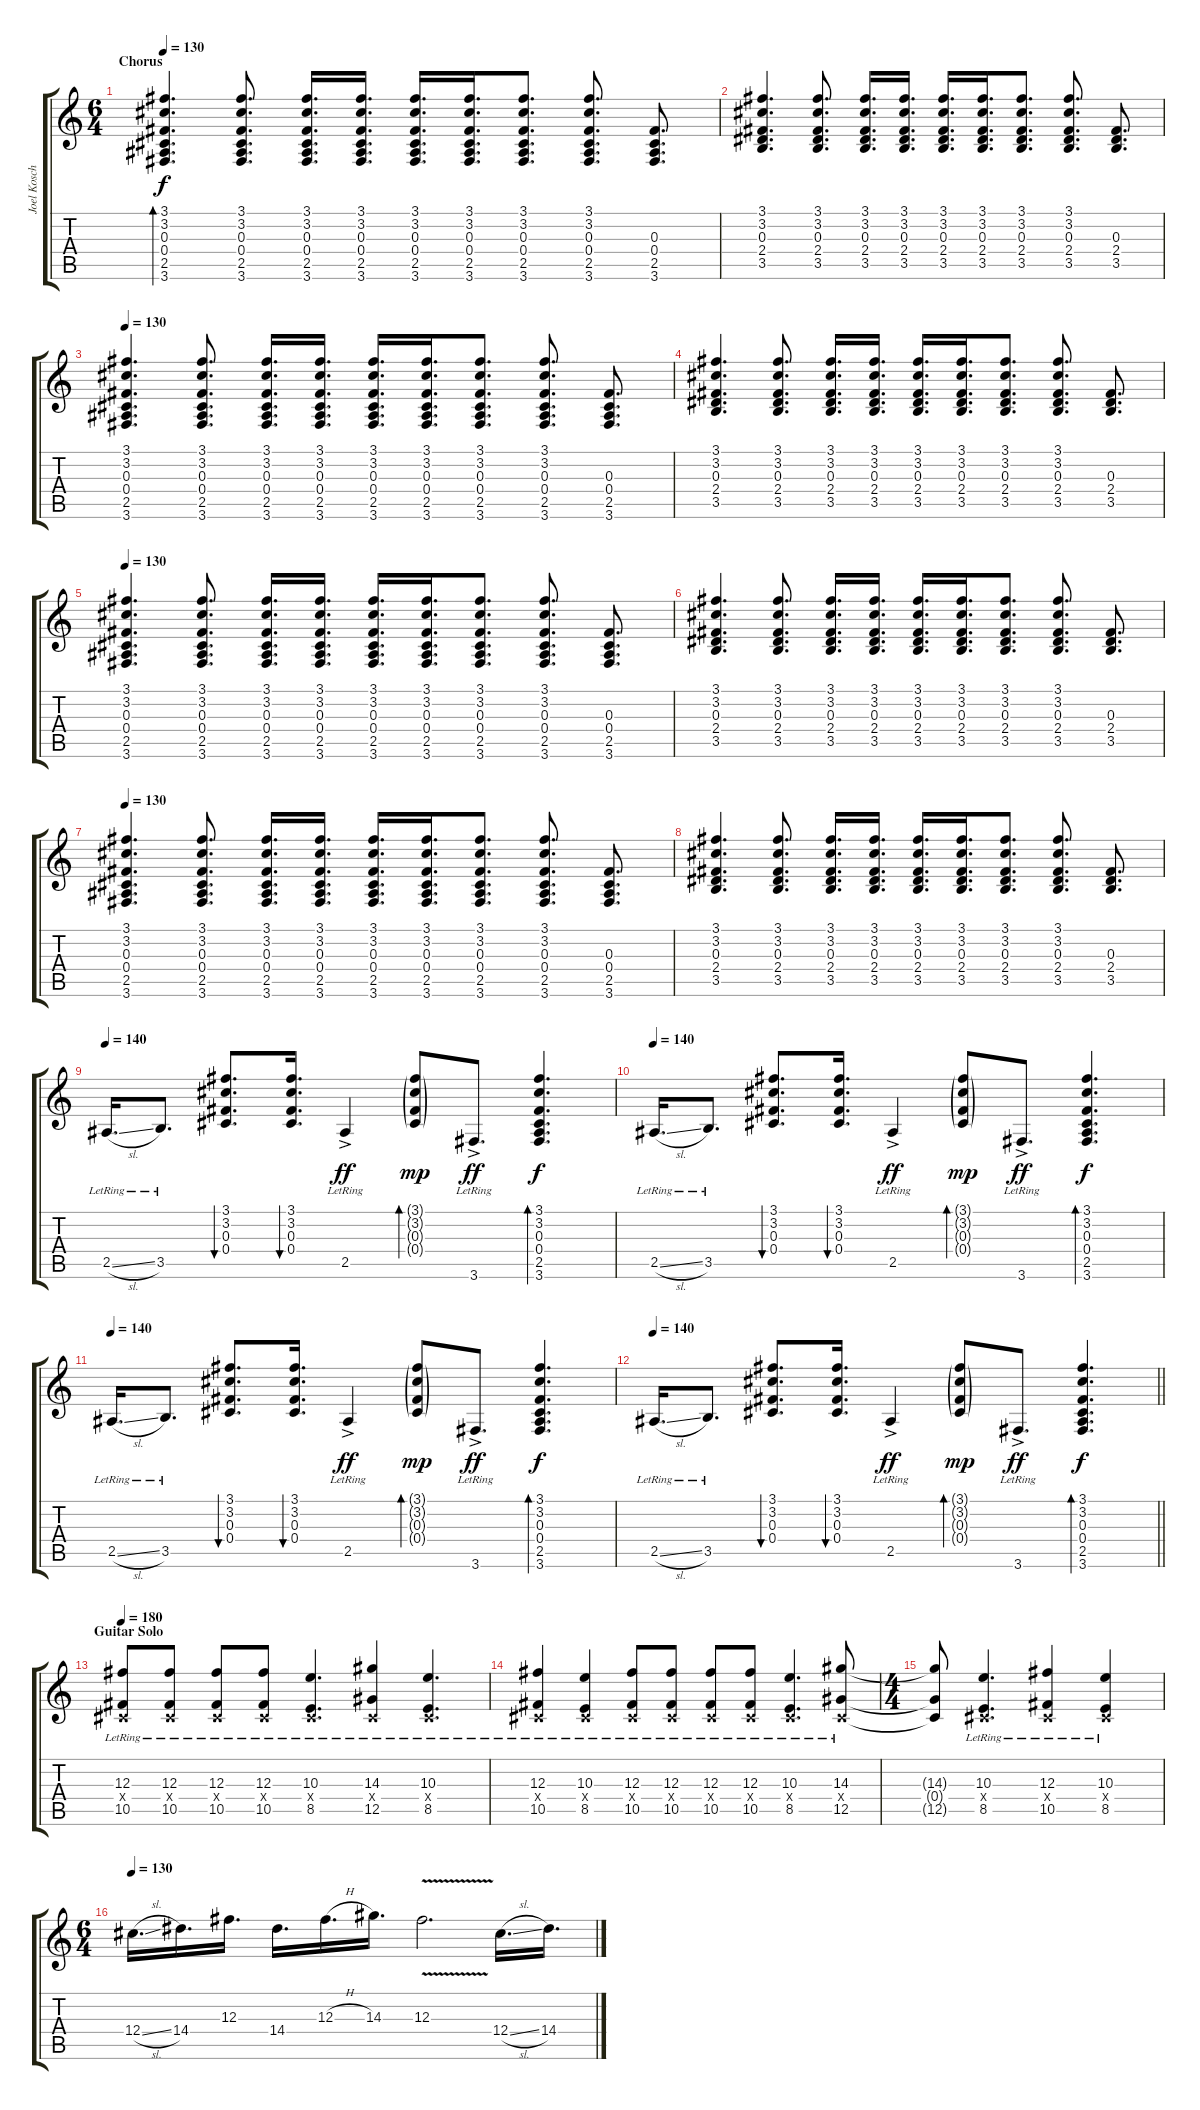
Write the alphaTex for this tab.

\track ("Joel Kosche" "Joel Kosch") {instrument acousticguitarsteel}
\staff {score tabs}
\tuning (Eb4 Bb3 Gb3 Db3 Ab2 Eb2) {hide}
\ts (6 4)
\section ("" "Chorus")
\tempo 130
\clef g2
\ks c
(3.1 3.2 0.3 0.4 2.5 3.6).4{d bd 240 dy f} (3.1 3.2 0.3 0.4 2.5 3.6).8{d} (3.1 3.2 0.3 0.4 2.5 3.6).16{d} (3.1 3.2 0.3 0.4 2.5 3.6).16{d} (3.1 3.2 0.3 0.4 2.5 3.6).16{d} (3.1 3.2 0.3 0.4 2.5 3.6).16{d} (3.1 3.2 0.3 0.4 2.5 3.6).8{d} (3.1 3.2 0.3 0.4 2.5 3.6).8{d} (0.3 0.4 2.5 3.6).8{d} |
(3.1 3.2 0.3 2.4 3.5).4{d} (3.1 3.2 0.3 2.4 3.5).8{d} (3.1 3.2 0.3 2.4 3.5).16{d} (3.1 3.2 0.3 2.4 3.5).16{d} (3.1 3.2 0.3 2.4 3.5).16{d} (3.1 3.2 0.3 2.4 3.5).16{d} (3.1 3.2 0.3 2.4 3.5).8{d} (3.1 3.2 0.3 2.4 3.5).8{d} (0.3 2.4 3.5).8{d} |
\tempo 130
(3.1 3.2 0.3 0.4 2.5 3.6).4{d} (3.1 3.2 0.3 0.4 2.5 3.6).8{d} (3.1 3.2 0.3 0.4 2.5 3.6).16{d} (3.1 3.2 0.3 0.4 2.5 3.6).16{d} (3.1 3.2 0.3 0.4 2.5 3.6).16{d} (3.1 3.2 0.3 0.4 2.5 3.6).16{d} (3.1 3.2 0.3 0.4 2.5 3.6).8{d} (3.1 3.2 0.3 0.4 2.5 3.6).8{d} (0.3 0.4 2.5 3.6).8{d} |
(3.1 3.2 0.3 2.4 3.5).4{d} (3.1 3.2 0.3 2.4 3.5).8{d} (3.1 3.2 0.3 2.4 3.5).16{d} (3.1 3.2 0.3 2.4 3.5).16{d} (3.1 3.2 0.3 2.4 3.5).16{d} (3.1 3.2 0.3 2.4 3.5).16{d} (3.1 3.2 0.3 2.4 3.5).8{d} (3.1 3.2 0.3 2.4 3.5).8{d} (0.3 2.4 3.5).8{d} |
\tempo 130
(3.1 3.2 0.3 0.4 2.5 3.6).4{d} (3.1 3.2 0.3 0.4 2.5 3.6).8{d} (3.1 3.2 0.3 0.4 2.5 3.6).16{d} (3.1 3.2 0.3 0.4 2.5 3.6).16{d} (3.1 3.2 0.3 0.4 2.5 3.6).16{d} (3.1 3.2 0.3 0.4 2.5 3.6).16{d} (3.1 3.2 0.3 0.4 2.5 3.6).8{d} (3.1 3.2 0.3 0.4 2.5 3.6).8{d} (0.3 0.4 2.5 3.6).8{d} |
(3.1 3.2 0.3 2.4 3.5).4{d} (3.1 3.2 0.3 2.4 3.5).8{d} (3.1 3.2 0.3 2.4 3.5).16{d} (3.1 3.2 0.3 2.4 3.5).16{d} (3.1 3.2 0.3 2.4 3.5).16{d} (3.1 3.2 0.3 2.4 3.5).16{d} (3.1 3.2 0.3 2.4 3.5).8{d} (3.1 3.2 0.3 2.4 3.5).8{d} (0.3 2.4 3.5).8{d} |
\tempo 130
(3.1 3.2 0.3 0.4 2.5 3.6).4{d} (3.1 3.2 0.3 0.4 2.5 3.6).8{d} (3.1 3.2 0.3 0.4 2.5 3.6).16{d} (3.1 3.2 0.3 0.4 2.5 3.6).16{d} (3.1 3.2 0.3 0.4 2.5 3.6).16{d} (3.1 3.2 0.3 0.4 2.5 3.6).16{d} (3.1 3.2 0.3 0.4 2.5 3.6).8{d} (3.1 3.2 0.3 0.4 2.5 3.6).8{d} (0.3 0.4 2.5 3.6).8{d} |
(3.1 3.2 0.3 2.4 3.5).4{d} (3.1 3.2 0.3 2.4 3.5).8{d} (3.1 3.2 0.3 2.4 3.5).16{d} (3.1 3.2 0.3 2.4 3.5).16{d} (3.1 3.2 0.3 2.4 3.5).16{d} (3.1 3.2 0.3 2.4 3.5).16{d} (3.1 3.2 0.3 2.4 3.5).8{d} (3.1 3.2 0.3 2.4 3.5).8{d} (0.3 2.4 3.5).8{d} |
\tempo 140
2.5{sl lr}.16{d} 3.5{lr}.8{d} (3.1 3.2 0.3 0.4).8{d bu 60} (3.1 3.2 0.3 0.4).16{d bu 60} 2.5{ac lr}.4{dy ff} (3.1{g} 3.2{g} 0.3{g} 0.4{g}).8{bd 60 dy mp} 3.6{ac lr}.8{d dy ff} (3.1 3.2 0.3 0.4 2.5 3.6).4{d bd 60 dy f} |
\tempo 140
2.5{sl lr}.16{d} 3.5{lr}.8{d} (3.1 3.2 0.3 0.4).8{d bu 60} (3.1 3.2 0.3 0.4).16{d bu 60} 2.5{ac lr}.4{dy ff} (3.1{g} 3.2{g} 0.3{g} 0.4{g}).8{bd 60 dy mp} 3.6{ac lr}.8{d dy ff} (3.1 3.2 0.3 0.4 2.5 3.6).4{d bd 60 dy f} |
\tempo 140
2.5{sl lr}.16{d} 3.5{lr}.8{d} (3.1 3.2 0.3 0.4).8{d bu 60} (3.1 3.2 0.3 0.4).16{d bu 60} 2.5{ac lr}.4{dy ff} (3.1{g} 3.2{g} 0.3{g} 0.4{g}).8{bd 60 dy mp} 3.6{ac lr}.8{d dy ff} (3.1 3.2 0.3 0.4 2.5 3.6).4{d bd 60 dy f} |
\tempo 140
\barLineRight lightlight
2.5{sl lr}.16{d} 3.5{lr}.8{d} (3.1 3.2 0.3 0.4).8{d bu 60} (3.1 3.2 0.3 0.4).16{d bu 60} 2.5{ac lr}.4{dy ff} (3.1{g} 3.2{g} 0.3{g} 0.4{g}).8{bd 60 dy mp} 3.6{ac lr}.8{d dy ff} (3.1 3.2 0.3 0.4 2.5 3.6).4{d bd 60 dy f} |
\section ("" "Guitar Solo")
\tempo 180
(12.3{lr} 0.4{x} 10.5{lr}).8 (12.3{lr} 0.4{x} 10.5{lr}).8 (12.3{lr} 0.4{x} 10.5{lr}).8 (12.3{lr} 0.4{x} 10.5{lr}).8 (10.3{lr} 0.4{x} 8.5{lr}).4{d} (14.3{lr} 0.4{x} 12.5{lr}).4 (10.3{lr} 0.4{x} 8.5{lr}).4{d} |
(12.3{lr} 0.4{x} 10.5{lr}).4 (10.3{lr} 0.4{x} 8.5{lr}).4 (12.3{lr} 0.4{x} 10.5{lr}).8 (12.3{lr} 0.4{x} 10.5{lr}).8 (12.3{lr} 0.4{x} 10.5{lr}).8 (12.3{lr} 0.4{x} 10.5{lr}).8 (10.3{lr} 0.4{x} 8.5{lr}).4{d} (14.3{lr} 0.4{x} 12.5{lr}).8 |
\ts (4 4)
(14.3{t} 0.4{t} 12.5{t}).8 (10.3{lr} 0.4{x} 8.5{lr}).4{d} (12.3{lr} 0.4{x} 10.5{lr}).4 (10.3{lr} 0.4{x} 8.5{lr}).4 |
\ts (6 4)
\tempo 130
12.4{sl}.16{d} 14.4.16{d} 12.3.16{d} 14.4.16{d} 12.3{h}.16{d} 14.3.16{d} 12.3{v}.2{d} 12.4{sl}.16{d} 14.4.16{d}
